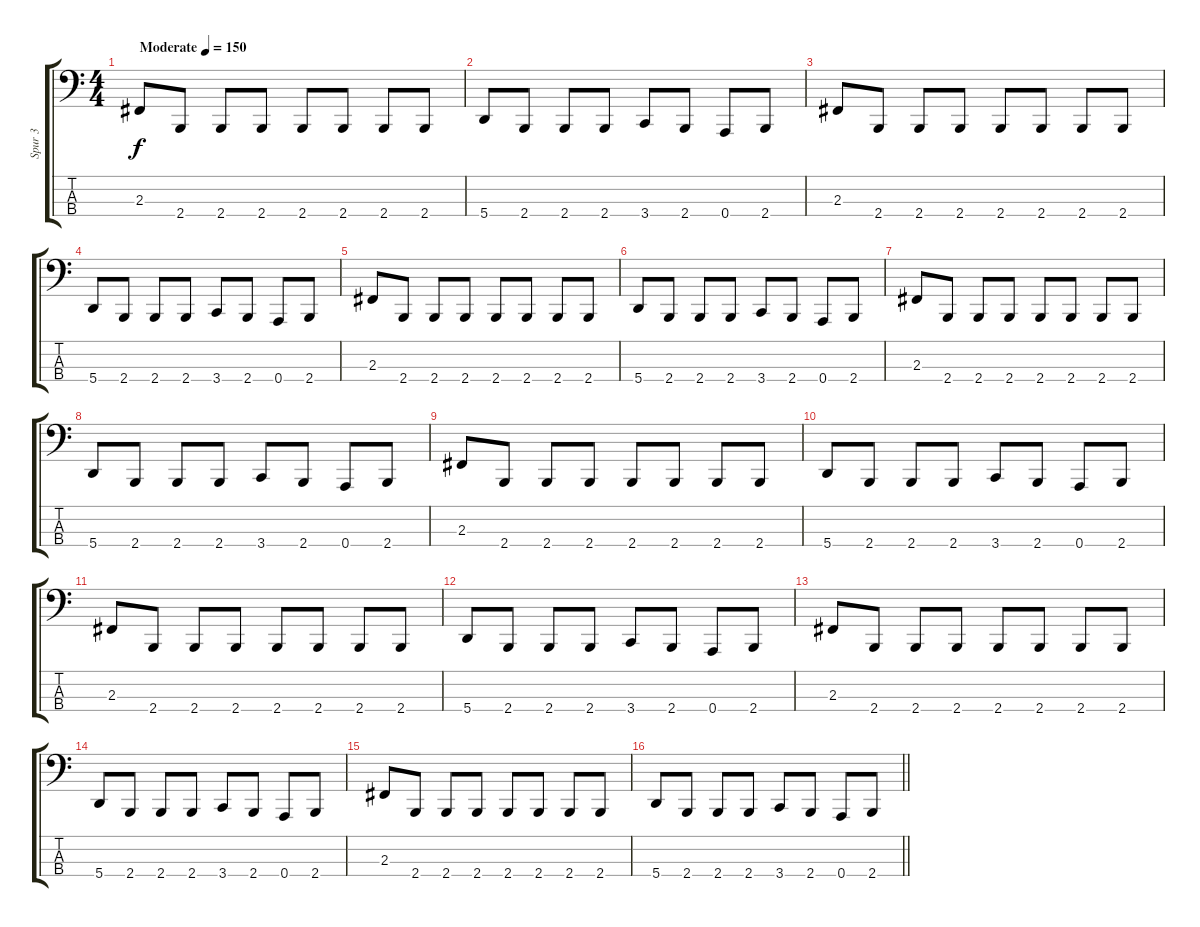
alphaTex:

\track ("Spur 3" "Spur 3") {instrument electricbassfinger}
\staff {score tabs}
\tuning (D2 A1 E1 A0) {hide}
\ts (4 4)
\tempo (150 "Moderate")
\clef f4
\ks c
2.3.8{dy f instrument electricbassfinger} 2.4.8 2.4.8 2.4.8 2.4.8 2.4.8 2.4.8 2.4.8 |
5.4.8 2.4.8 2.4.8 2.4.8 3.4.8 2.4.8 0.4.8 2.4.8 |
2.3.8 2.4.8 2.4.8 2.4.8 2.4.8 2.4.8 2.4.8 2.4.8 |
5.4.8 2.4.8 2.4.8 2.4.8 3.4.8 2.4.8 0.4.8 2.4.8 |
2.3.8 2.4.8 2.4.8 2.4.8 2.4.8 2.4.8 2.4.8 2.4.8 |
5.4.8 2.4.8 2.4.8 2.4.8 3.4.8 2.4.8 0.4.8 2.4.8 |
2.3.8 2.4.8 2.4.8 2.4.8 2.4.8 2.4.8 2.4.8 2.4.8 |
5.4.8 2.4.8 2.4.8 2.4.8 3.4.8 2.4.8 0.4.8 2.4.8 |
2.3.8 2.4.8 2.4.8 2.4.8 2.4.8 2.4.8 2.4.8 2.4.8 |
5.4.8 2.4.8 2.4.8 2.4.8 3.4.8 2.4.8 0.4.8 2.4.8 |
2.3.8 2.4.8 2.4.8 2.4.8 2.4.8 2.4.8 2.4.8 2.4.8 |
5.4.8 2.4.8 2.4.8 2.4.8 3.4.8 2.4.8 0.4.8 2.4.8 |
2.3.8 2.4.8 2.4.8 2.4.8 2.4.8 2.4.8 2.4.8 2.4.8 |
5.4.8 2.4.8 2.4.8 2.4.8 3.4.8 2.4.8 0.4.8 2.4.8 |
2.3.8 2.4.8 2.4.8 2.4.8 2.4.8 2.4.8 2.4.8 2.4.8 |
\barLineRight lightlight
5.4.8 2.4.8 2.4.8 2.4.8 3.4.8 2.4.8 0.4.8 2.4.8
